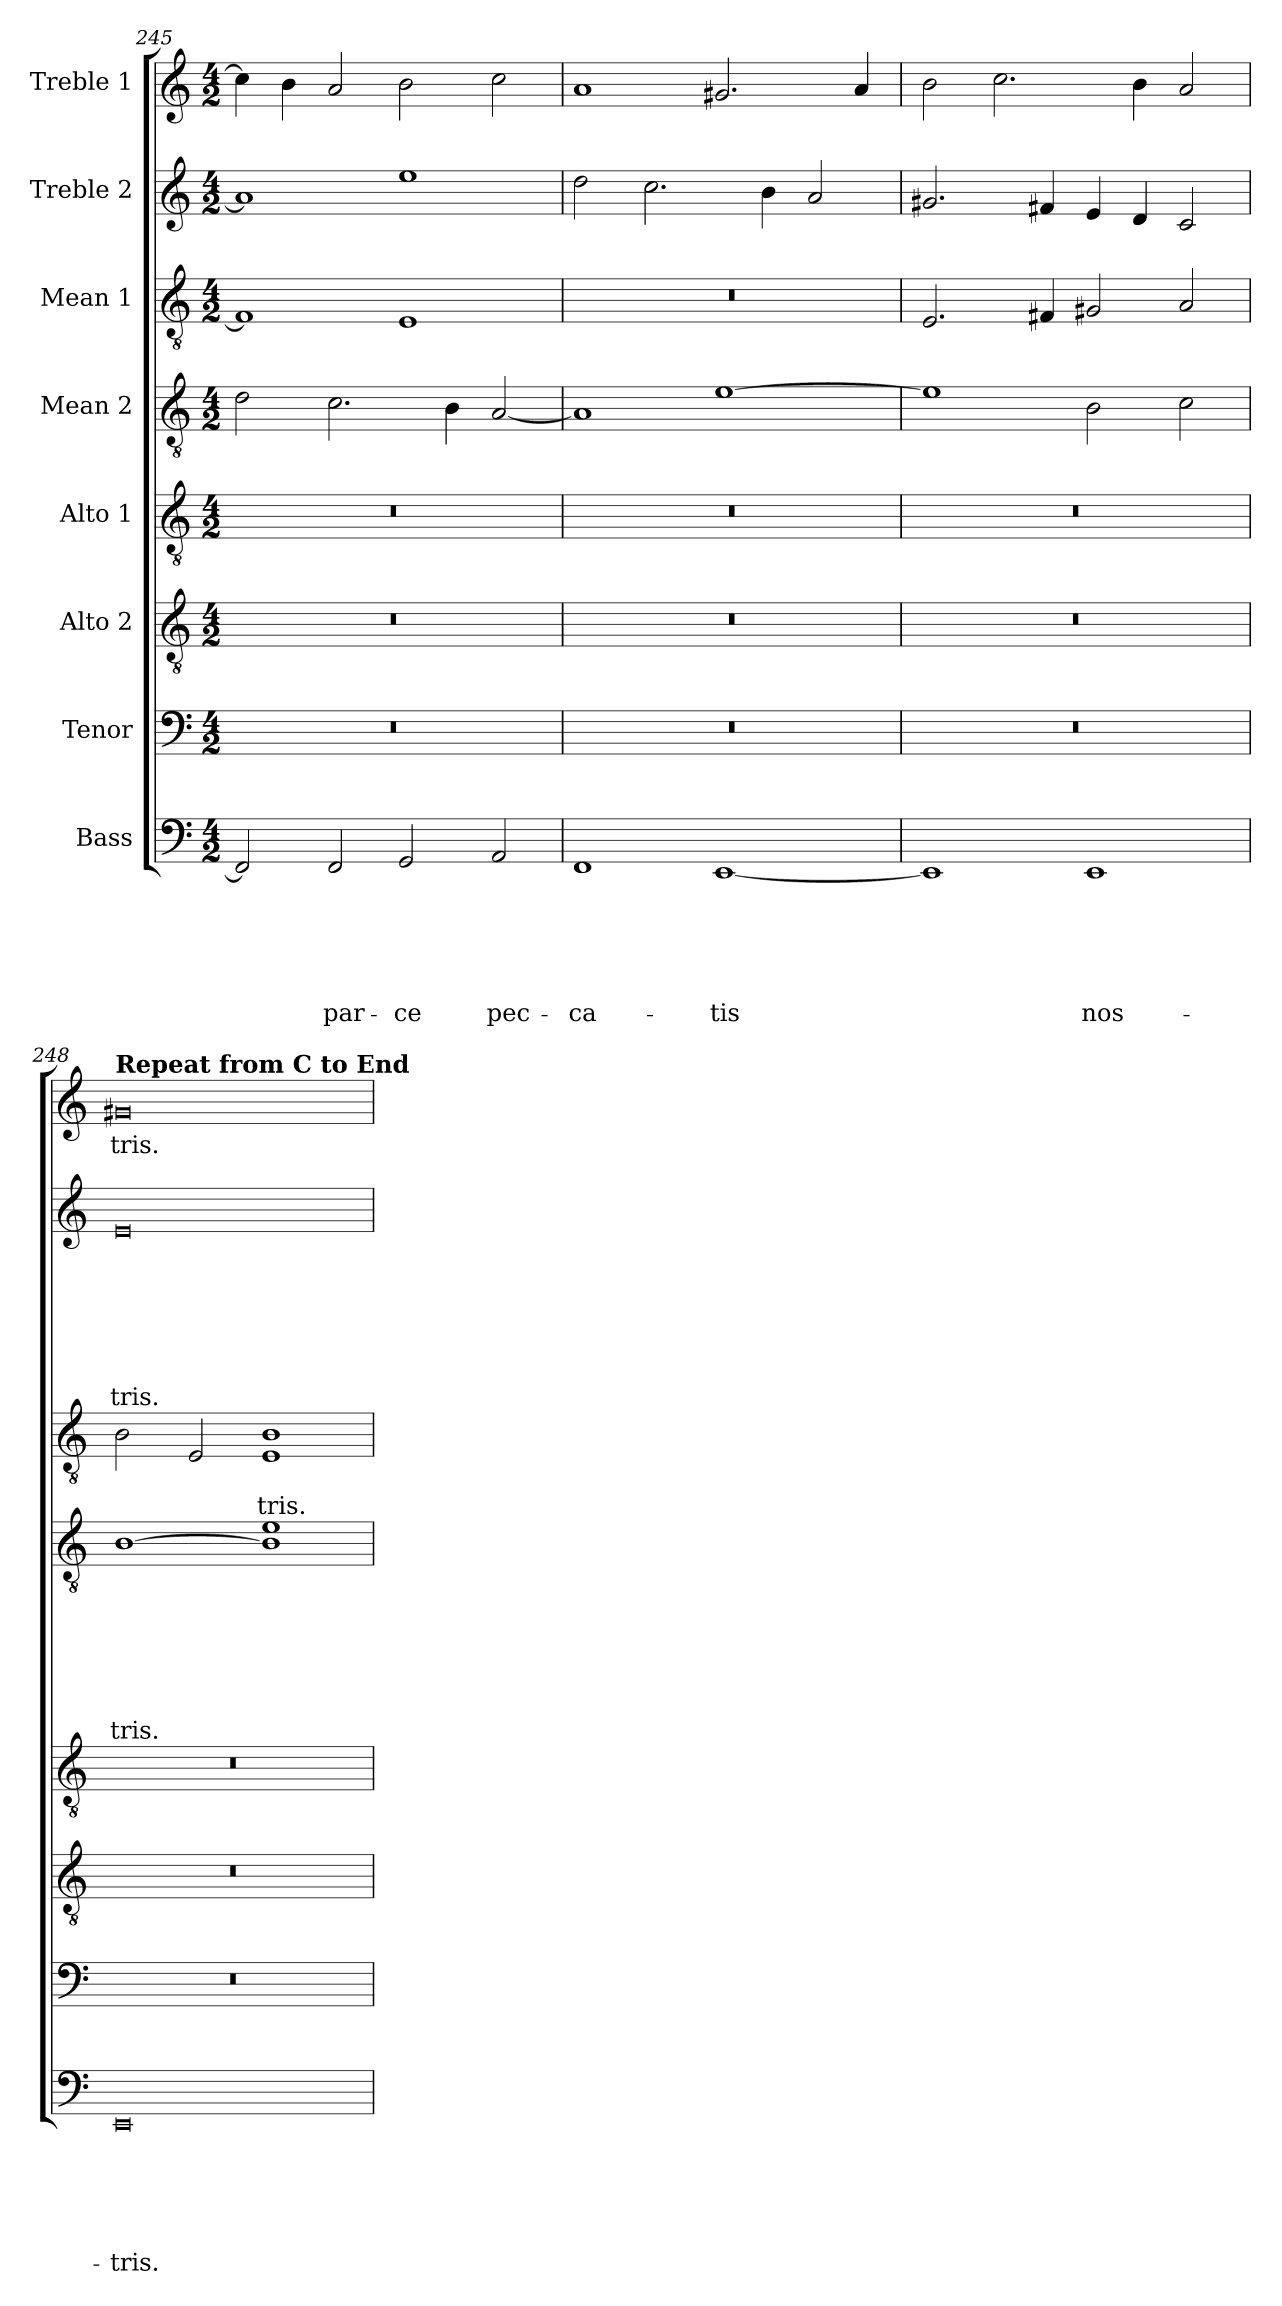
**kern	**text	**text	**text	**text	**text	**text	**kern	**kern	**kern	**kern	**text	**text	**text	**text	**text	**text	**text	**kern	**text	**text	**kern	**text	**text	**text	**text	**text	**text	**text	**kern	**text
*part8	*part8	*part8	*part8	*part8	*part8	*part8	*part7	*part6	*part5	*part4	*part4	*part4	*part4	*part4	*part4	*part4	*part4	*part3	*part3	*part3	*part2	*part2	*part2	*part2	*part2	*part2	*part2	*part2	*part1	*part1
*staff8	*staff8	*staff8	*staff8	*staff8	*staff8	*staff8	*staff7	*staff6	*staff5	*staff4	*staff4	*staff4	*staff4	*staff4	*staff4	*staff4	*staff4	*staff3	*staff3	*staff3	*staff2	*staff2	*staff2	*staff2	*staff2	*staff2	*staff2	*staff2	*staff1	*staff1
*I"Bass	*	*	*	*	*	*	*I"Tenor	*I"Alto 2	*I"Alto 1	*I"Mean 2	*	*	*	*	*	*	*	*I"Mean 1	*	*	*I"Treble 2	*	*	*	*	*	*	*	*I"Treble 1	*
*clefF4	*	*	*	*	*	*	*clefF4	*clefGv2	*clefGv2	*clefGv2	*	*	*	*	*	*	*	*clefGv2	*	*	*clefG2	*	*	*	*	*	*	*	*clefG2	*
*k[]	*	*	*	*	*	*	*k[]	*k[]	*k[]	*k[]	*	*	*	*	*	*	*	*k[]	*	*	*k[]	*	*	*	*	*	*	*	*k[]	*
*C:	*	*	*	*	*	*	*C:	*C:	*C:	*C:	*	*	*	*	*	*	*	*C:	*	*	*C:	*	*	*	*	*	*	*	*C:	*
*M4/2	*	*	*	*	*	*	*M4/2	*M4/2	*M4/2	*M4/2	*	*	*	*	*	*	*	*M4/2	*	*	*M4/2	*	*	*	*	*	*	*	*M4/2	*
=245	=245	=245	=245	=245	=245	=245	=245	=245	=245	=245	=245	=245	=245	=245	=245	=245	=245	=245	=245	=245	=245	=245	=245	=245	=245	=245	=245	=245	=245	=245
2FF/]	.	.	.	.	.	.	0r	0r	0r	2d\	.	.	.	.	.	.	.	1F]	.	.	1a]	.	.	.	.	.	.	.	4cc\]	.
.	.	.	.	.	.	.	.	.	.	.	.	.	.	.	.	.	.	.	.	.	.	.	.	.	.	.	.	.	4b\	.
2FF/	.	.	.	.	.	par-	.	.	.	2.c\	.	.	.	.	.	.	.	.	.	.	.	.	.	.	.	.	.	.	2a/	.
2GG/	.	.	.	.	.	-ce	.	.	.	.	.	.	.	.	.	.	.	1E	.	.	1ee	.	.	.	.	.	.	.	2b\	.
.	.	.	.	.	.	.	.	.	.	4B\	.	.	.	.	.	.	.	.	.	.	.	.	.	.	.	.	.	.	.	.
2AA/	.	.	.	.	.	pec-	.	.	.	[2A/	.	.	.	.	.	.	.	.	.	.	.	.	.	.	.	.	.	.	2cc\	.
=246	=246	=246	=246	=246	=246	=246	=246	=246	=246	=246	=246	=246	=246	=246	=246	=246	=246	=246	=246	=246	=246	=246	=246	=246	=246	=246	=246	=246	=246	=246
1FF	.	.	.	.	.	-ca-	0r	0r	0r	1A]	.	.	.	.	.	.	.	0r	.	.	2dd\	.	.	.	.	.	.	.	1a	.
.	.	.	.	.	.	.	.	.	.	.	.	.	.	.	.	.	.	.	.	.	2.cc\	.	.	.	.	.	.	.	.	.
[1EE	.	.	.	.	.	-tis	.	.	.	[1e	.	.	.	.	.	.	.	.	.	.	.	.	.	.	.	.	.	.	2.g#X/	.
.	.	.	.	.	.	.	.	.	.	.	.	.	.	.	.	.	.	.	.	.	4b\	.	.	.	.	.	.	.	.	.
.	.	.	.	.	.	.	.	.	.	.	.	.	.	.	.	.	.	.	.	.	2a/	.	.	.	.	.	.	.	.	.
.	.	.	.	.	.	.	.	.	.	.	.	.	.	.	.	.	.	.	.	.	.	.	.	.	.	.	.	.	4a/	.
=247	=247	=247	=247	=247	=247	=247	=247	=247	=247	=247	=247	=247	=247	=247	=247	=247	=247	=247	=247	=247	=247	=247	=247	=247	=247	=247	=247	=247	=247	=247
1EE]	.	.	.	.	.	.	0r	0r	0r	1e]	.	.	.	.	.	.	.	2.E/	.	.	2.g#X/	.	.	.	.	.	.	.	2b\	.
.	.	.	.	.	.	.	.	.	.	.	.	.	.	.	.	.	.	.	.	.	.	.	.	.	.	.	.	.	2.cc\	.
.	.	.	.	.	.	.	.	.	.	.	.	.	.	.	.	.	.	4F#/	.	.	4f#X/	.	.	.	.	.	.	.	.	.
1EE	.	.	.	.	.	nos-	.	.	.	2B\	.	.	.	.	.	.	.	2G#/	.	.	4e/	.	.	.	.	.	.	.	.	.
.	.	.	.	.	.	.	.	.	.	.	.	.	.	.	.	.	.	.	.	.	4d/	.	.	.	.	.	.	.	4b\	.
.	.	.	.	.	.	.	.	.	.	2c\	.	.	.	.	.	.	.	2A/	.	.	2c/	.	.	.	.	.	.	.	2a/	.
=248	=248	=248	=248	=248	=248	=248	=248	=248	=248	=248	=248	=248	=248	=248	=248	=248	=248	=248	=248	=248	=248	=248	=248	=248	=248	=248	=248	=248	=248	=248
!	!	!	!	!	!	!	!	!	!	!	!	!	!	!	!	!	!	!	!	!	!	!	!	!	!	!	!	!	!LO:TX:a:B:t=Repeat from C  to End	!
0EE	.	.	.	.	.	-tris.	0r	0r	0r	[1B	.	.	.	.	.	.	-tris.	2B\	.	.	0e	.	.	.	.	.	.	-tris.	0g#X	-tris.
.	.	.	.	.	.	.	.	.	.	.	.	.	.	.	.	.	.	2E/	.	.	.	.	.	.	.	.	.	.	.	.
.	.	.	.	.	.	.	.	.	.	1B] 1e	.	.	.	.	.	.	.	1E 1B	.	-tris.	.	.	.	.	.	.	.	.	.	.
=!	=!	=!	=!	=!	=!	=!	=!	=!	=!	=!	=!	=!	=!	=!	=!	=!	=!	=!	=!	=!	=!	=!	=!	=!	=!	=!	=!	=!	=!	=!
*-	*-	*-	*-	*-	*-	*-	*-	*-	*-	*-	*-	*-	*-	*-	*-	*-	*-	*-	*-	*-	*-	*-	*-	*-	*-	*-	*-	*-	*-	*-
